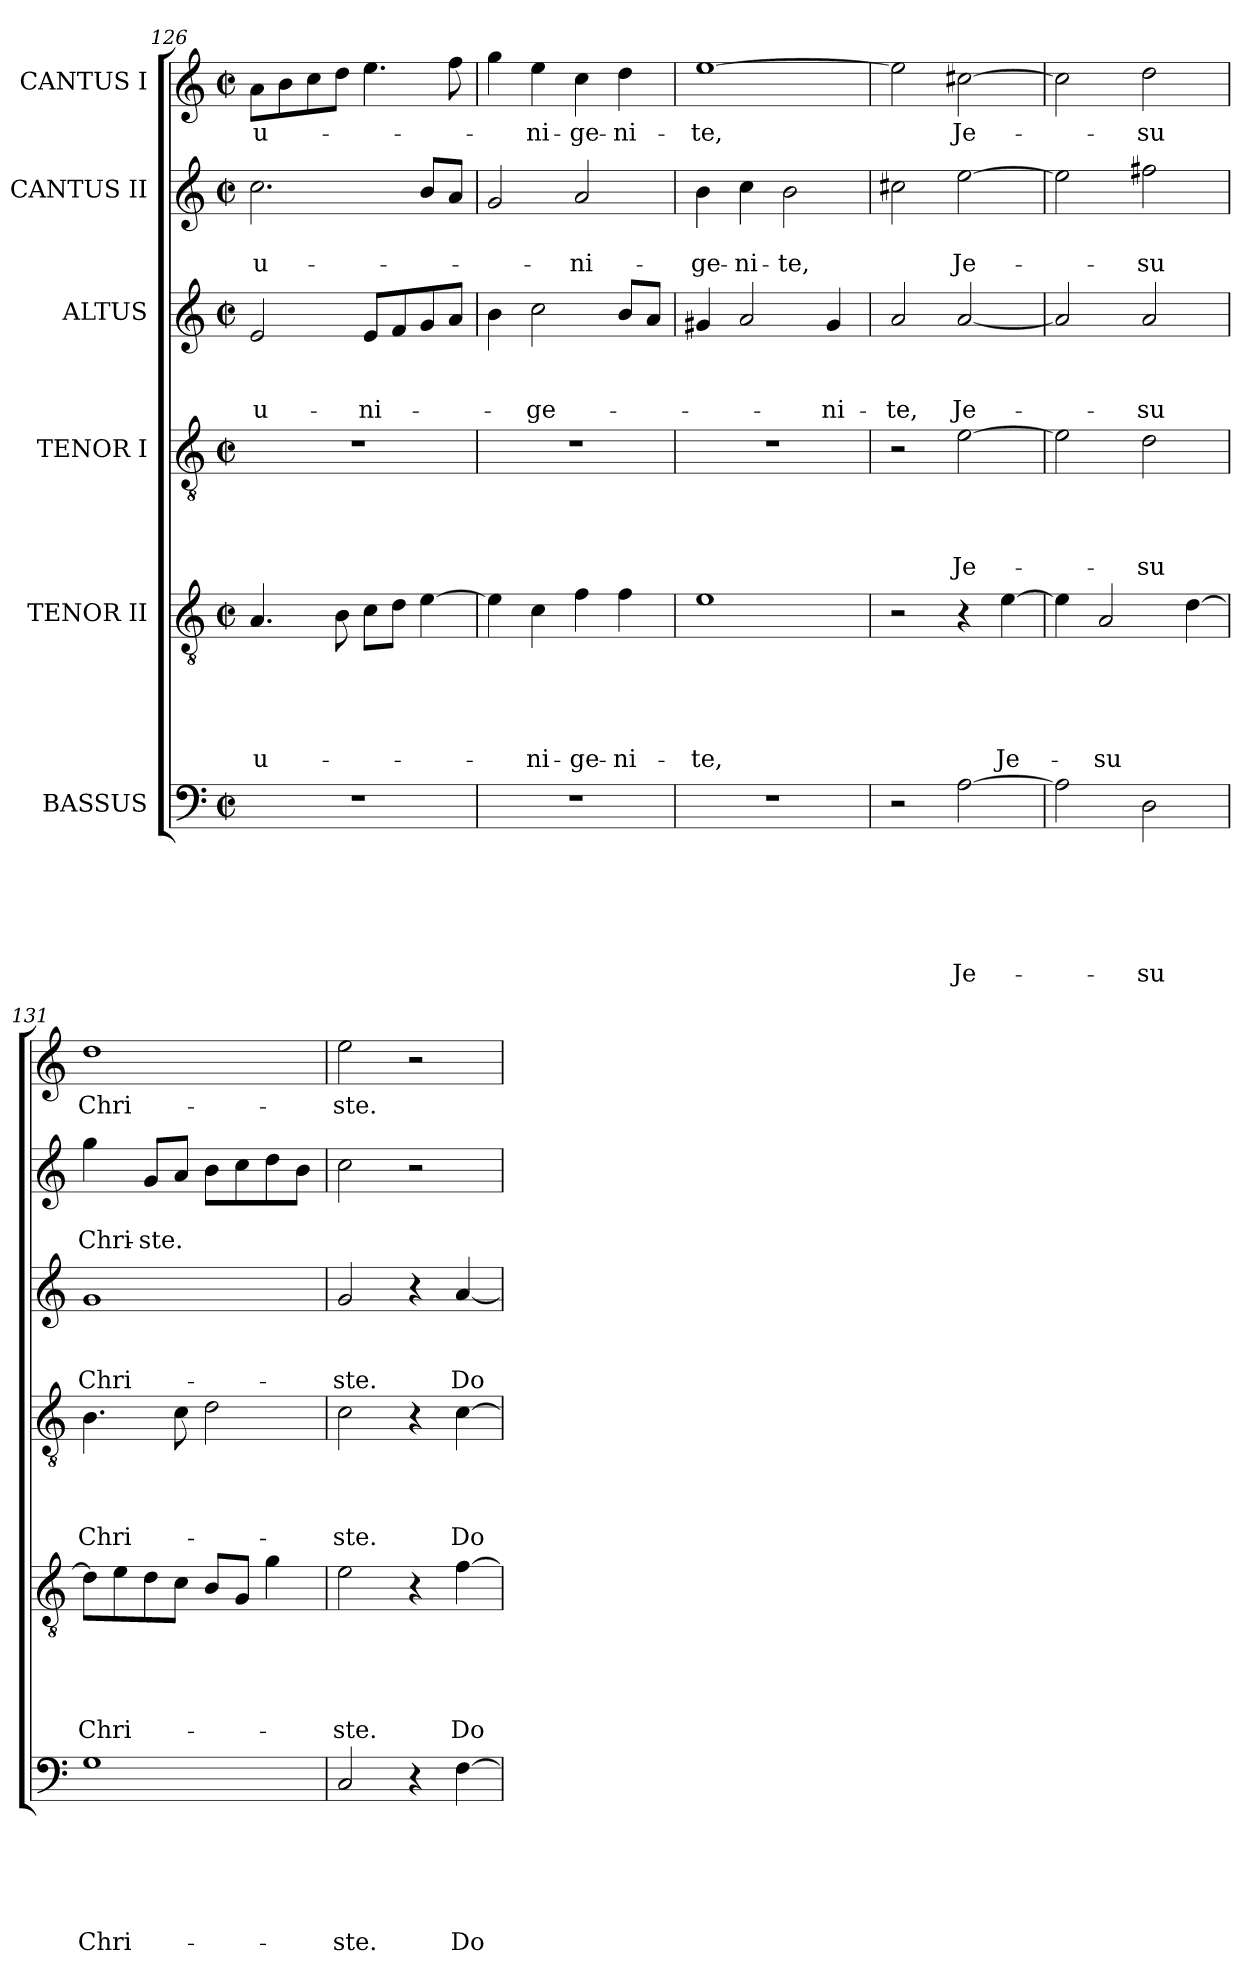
**kern	**text	**text	**text	**text	**text	**text	**kern	**text	**text	**text	**text	**text	**kern	**text	**text	**text	**text	**kern	**text	**text	**text	**kern	**text	**text	**kern	**text
*part6	*part6	*part6	*part6	*part6	*part6	*part6	*part5	*part5	*part5	*part5	*part5	*part5	*part4	*part4	*part4	*part4	*part4	*part3	*part3	*part3	*part3	*part2	*part2	*part2	*part1	*part1
*staff6	*staff6	*staff6	*staff6	*staff6	*staff6	*staff6	*staff5	*staff5	*staff5	*staff5	*staff5	*staff5	*staff4	*staff4	*staff4	*staff4	*staff4	*staff3	*staff3	*staff3	*staff3	*staff2	*staff2	*staff2	*staff1	*staff1
*I"BASSUS	*	*	*	*	*	*	*I"TENOR II	*	*	*	*	*	*I"TENOR I	*	*	*	*	*I"ALTUS	*	*	*	*I"CANTUS II	*	*	*I"CANTUS I	*
*clefF4	*	*	*	*	*	*	*clefGv2	*	*	*	*	*	*clefGv2	*	*	*	*	*clefG2	*	*	*	*clefG2	*	*	*clefG2	*
*k[]	*	*	*	*	*	*	*k[]	*	*	*	*	*	*k[]	*	*	*	*	*k[]	*	*	*	*k[]	*	*	*k[]	*
*C:	*	*	*	*	*	*	*C:	*	*	*	*	*	*C:	*	*	*	*	*C:	*	*	*	*C:	*	*	*C:	*
*M2/2	*	*	*	*	*	*	*M2/2	*	*	*	*	*	*M2/2	*	*	*	*	*M2/2	*	*	*	*M2/2	*	*	*M2/2	*
*met(c|)	*	*	*	*	*	*	*met(c|)	*	*	*	*	*	*met(c|)	*	*	*	*	*met(c|)	*	*	*	*met(c|)	*	*	*met(c|)	*
=126	=126	=126	=126	=126	=126	=126	=126	=126	=126	=126	=126	=126	=126	=126	=126	=126	=126	=126	=126	=126	=126	=126	=126	=126	=126	=126
1r	.	.	.	.	.	.	4.A/	.	.	.	.	u-	1r	.	.	.	.	2e/	.	.	u-	2.cc\	.	u-	8a\L	u-
.	.	.	.	.	.	.	.	.	.	.	.	.	.	.	.	.	.	.	.	.	.	.	.	.	8b\	.
.	.	.	.	.	.	.	.	.	.	.	.	.	.	.	.	.	.	.	.	.	.	.	.	.	8cc\	.
.	.	.	.	.	.	.	8B\	.	.	.	.	.	.	.	.	.	.	.	.	.	.	.	.	.	8dd\J	.
.	.	.	.	.	.	.	8c\L	.	.	.	.	.	.	.	.	.	.	8e/L	.	.	-ni-	.	.	.	4.ee\	.
.	.	.	.	.	.	.	8d\J	.	.	.	.	.	.	.	.	.	.	8f/	.	.	.	.	.	.	.	.
.	.	.	.	.	.	.	[4e\	.	.	.	.	.	.	.	.	.	.	8g/	.	.	.	8b/L	.	.	.	.
.	.	.	.	.	.	.	.	.	.	.	.	.	.	.	.	.	.	8a/J	.	.	.	8a/J	.	.	8ff\	.
=127	=127	=127	=127	=127	=127	=127	=127	=127	=127	=127	=127	=127	=127	=127	=127	=127	=127	=127	=127	=127	=127	=127	=127	=127	=127	=127
1r	.	.	.	.	.	.	4e\]	.	.	.	.	.	1r	.	.	.	.	4b\	.	.	.	2g/	.	.	4gg\	.
.	.	.	.	.	.	.	4c\	.	.	.	.	-ni-	.	.	.	.	.	2cc\	.	.	-ge-	.	.	.	4ee\	-ni-
.	.	.	.	.	.	.	4f\	.	.	.	.	-ge-	.	.	.	.	.	.	.	.	.	2a/	.	-ni-	4cc\	-ge-
.	.	.	.	.	.	.	4f\	.	.	.	.	-ni-	.	.	.	.	.	8b/L	.	.	.	.	.	.	4dd\	-ni-
.	.	.	.	.	.	.	.	.	.	.	.	.	.	.	.	.	.	8a/J	.	.	.	.	.	.	.	.
=128	=128	=128	=128	=128	=128	=128	=128	=128	=128	=128	=128	=128	=128	=128	=128	=128	=128	=128	=128	=128	=128	=128	=128	=128	=128	=128
1r	.	.	.	.	.	.	1e	.	.	.	.	-te,	1r	.	.	.	.	4g#X/	.	.	.	4b\	.	-ge-	[1ee	-te,
.	.	.	.	.	.	.	.	.	.	.	.	.	.	.	.	.	.	2a/	.	.	.	4cc\	.	-ni-	.	.
.	.	.	.	.	.	.	.	.	.	.	.	.	.	.	.	.	.	.	.	.	.	2b\	.	-te,	.	.
.	.	.	.	.	.	.	.	.	.	.	.	.	.	.	.	.	.	4g#/	.	.	-ni-	.	.	.	.	.
=129	=129	=129	=129	=129	=129	=129	=129	=129	=129	=129	=129	=129	=129	=129	=129	=129	=129	=129	=129	=129	=129	=129	=129	=129	=129	=129
2r	.	.	.	.	.	.	2r	.	.	.	.	.	2r	.	.	.	.	2a/	.	.	-te,	2cc#X\	.	.	2ee\]	.
[2A\	.	.	.	.	.	Je-	4r	.	.	.	.	.	[2e\	.	.	.	Je-	[2a/	.	.	Je-	[2ee\	.	Je-	[2cc#X\	Je-
.	.	.	.	.	.	.	[4e\	.	.	.	.	Je-	.	.	.	.	.	.	.	.	.	.	.	.	.	.
!!LO:LB:g=z
=130	=130	=130	=130	=130	=130	=130	=130	=130	=130	=130	=130	=130	=130	=130	=130	=130	=130	=130	=130	=130	=130	=130	=130	=130	=130	=130
2A\]	.	.	.	.	.	.	4e\]	.	.	.	.	.	2e\]	.	.	.	.	2a/]	.	.	.	2ee\]	.	.	2cc#\]	.
.	.	.	.	.	.	.	2A/	.	.	.	.	-su	.	.	.	.	.	.	.	.	.	.	.	.	.	.
2D\	.	.	.	.	.	-su	.	.	.	.	.	.	2d\	.	.	.	-su	2a/	.	.	-su	2ff#X\	.	-su	2dd\	-su
.	.	.	.	.	.	.	[4d\	.	.	.	.	.	.	.	.	.	.	.	.	.	.	.	.	.	.	.
=131	=131	=131	=131	=131	=131	=131	=131	=131	=131	=131	=131	=131	=131	=131	=131	=131	=131	=131	=131	=131	=131	=131	=131	=131	=131	=131
1G	.	.	.	.	.	Chri-	8d\L]	.	.	.	.	Chri-	4.B\	.	.	.	Chri-	1g	.	.	Chri-	4gg\	.	Chri-	1dd	Chri-
.	.	.	.	.	.	.	8e\	.	.	.	.	.	.	.	.	.	.	.	.	.	.	.	.	.	.	.
.	.	.	.	.	.	.	8d\	.	.	.	.	.	.	.	.	.	.	.	.	.	.	8g/L	.	-ste.	.	.
.	.	.	.	.	.	.	8c\J	.	.	.	.	.	8c\	.	.	.	.	.	.	.	.	8a/J	.	.	.	.
.	.	.	.	.	.	.	8B/L	.	.	.	.	.	2d\	.	.	.	.	.	.	.	.	8b\L	.	.	.	.
.	.	.	.	.	.	.	8G/J	.	.	.	.	.	.	.	.	.	.	.	.	.	.	8cc\	.	.	.	.
.	.	.	.	.	.	.	4g\	.	.	.	.	.	.	.	.	.	.	.	.	.	.	8dd\	.	.	.	.
.	.	.	.	.	.	.	.	.	.	.	.	.	.	.	.	.	.	.	.	.	.	8b\J	.	.	.	.
=132	=132	=132	=132	=132	=132	=132	=132	=132	=132	=132	=132	=132	=132	=132	=132	=132	=132	=132	=132	=132	=132	=132	=132	=132	=132	=132
2C/	.	.	.	.	.	-ste.	2e\	.	.	.	.	-ste.	2c\	.	.	.	-ste.	2g/	.	.	-ste.	2cc\	.	.	2ee\	-ste.
4r	.	.	.	.	.	.	4r	.	.	.	.	.	4r	.	.	.	.	4r	.	.	.	2r	.	.	2r	.
[4F\	.	.	.	.	.	Do-	[4f\	.	.	.	.	Do-	[4c\	.	.	.	Do-	[4a/	.	.	Do-	.	.	.	.	.
=	=	=	=	=	=	=	=	=	=	=	=	=	=	=	=	=	=	=	=	=	=	=	=	=	=	=
*-	*-	*-	*-	*-	*-	*-	*-	*-	*-	*-	*-	*-	*-	*-	*-	*-	*-	*-	*-	*-	*-	*-	*-	*-	*-	*-
